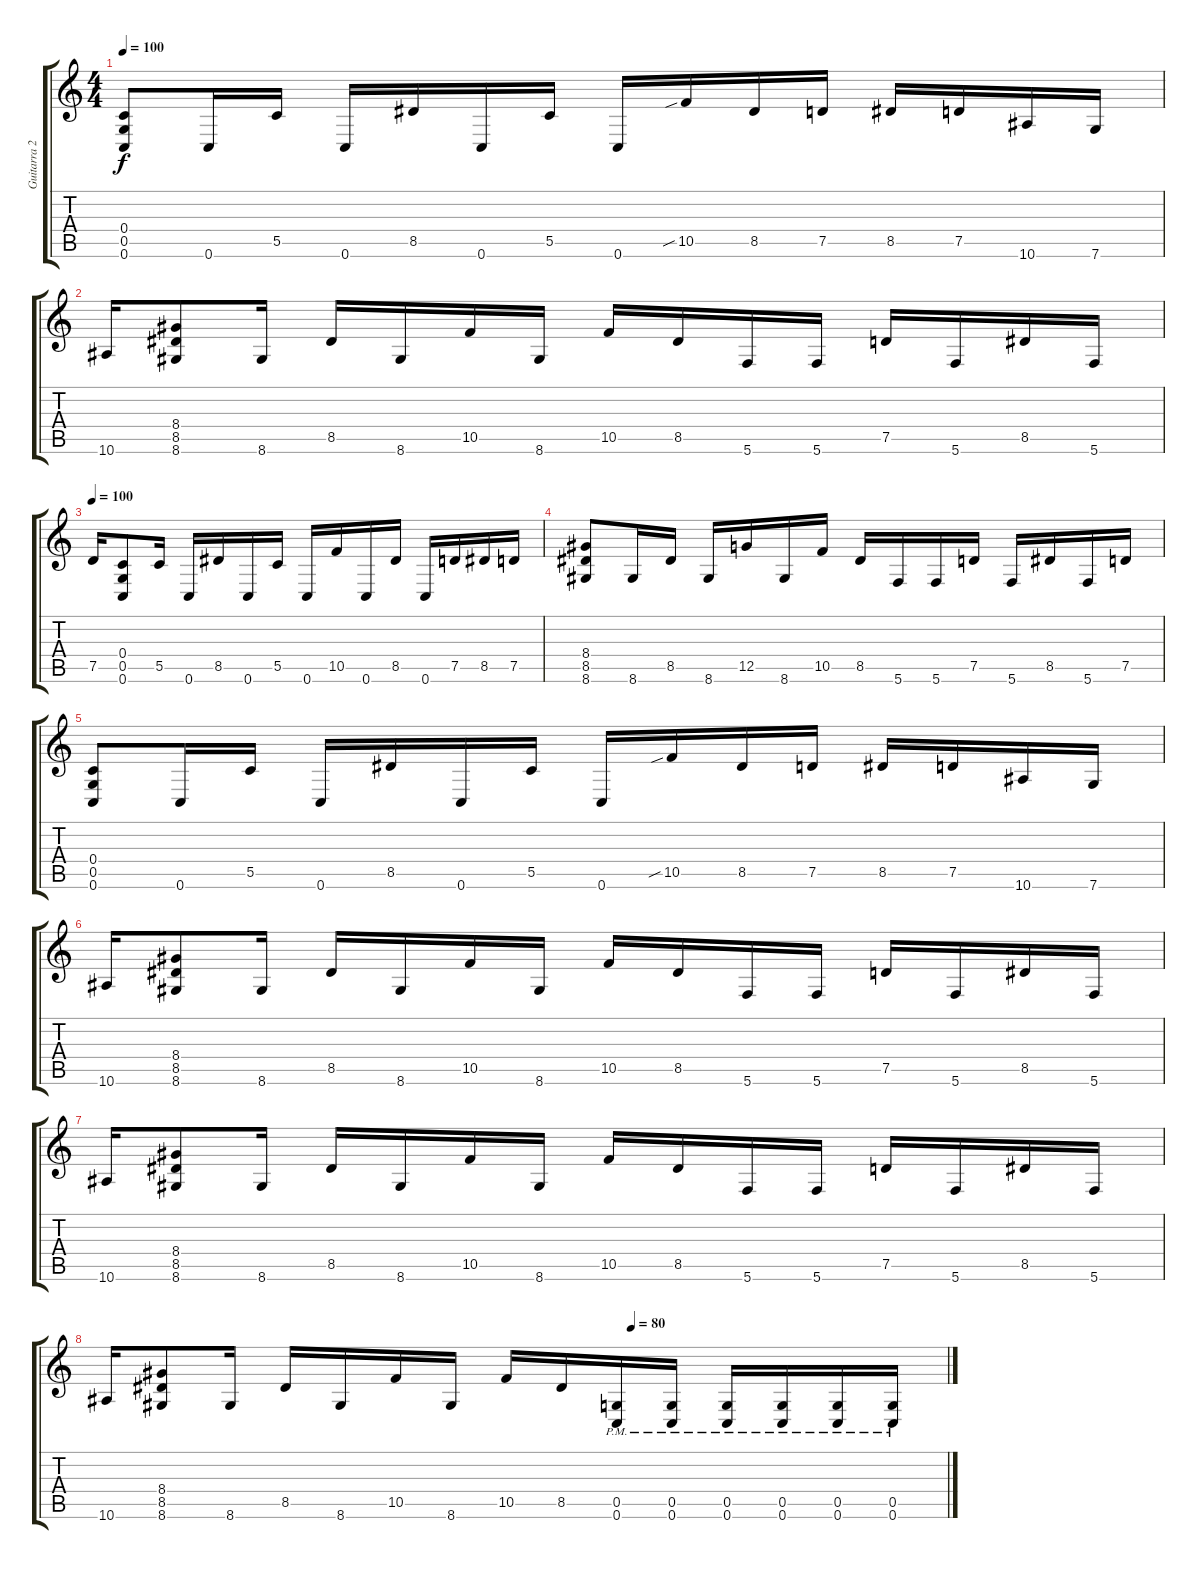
\track ("Guitarra 2" "Guitarra 2") {instrument distortionguitar}
\staff {score tabs}
\tuning (D4 A3 F3 C3 G2 C2) {hide}
\ts (4 4)
\tempo 100
\clef g2
\ks c
(0.4 0.5 0.6).8{dy f} 0.6.16 5.5.16 0.6.16 8.5.16 0.6.16 5.5.16 0.6.16 10.5{sib}.16 8.5.16 7.5.16 8.5.16 7.5.16 10.6.16 7.6.16 |
10.6.16 (8.4 8.5 8.6).8 8.6.16 8.5.16 8.6.16 10.5.16 8.6.16 10.5.16 8.5.16 5.6.16 5.6.16 7.5.16 5.6.16 8.5.16 5.6.16 |
\tempo 100
7.5.16 (0.4 0.5 0.6).8 5.5.16 0.6.16 8.5.16 0.6.16 5.5.16 0.6.16 10.5.16 0.6.16 8.5.16 0.6.16 7.5.16 8.5.16 7.5.16 |
(8.4 8.5 8.6).8 8.6.16 8.5.16 8.6.16 12.5.16 8.6.16 10.5.16 8.5.16 5.6.16 5.6.16 7.5.16 5.6.16 8.5.16 5.6.16 7.5.16 |
(0.4 0.5 0.6).8 0.6.16 5.5.16 0.6.16 8.5.16 0.6.16 5.5.16 0.6.16 10.5{sib}.16 8.5.16 7.5.16 8.5.16 7.5.16 10.6.16 7.6.16 |
10.6.16 (8.4 8.5 8.6).8 8.6.16 8.5.16 8.6.16 10.5.16 8.6.16 10.5.16 8.5.16 5.6.16 5.6.16 7.5.16 5.6.16 8.5.16 5.6.16 |
10.6.16 (8.4 8.5 8.6).8 8.6.16 8.5.16 8.6.16 10.5.16 8.6.16 10.5.16 8.5.16 5.6.16 5.6.16 7.5.16 5.6.16 8.5.16 5.6.16 |
\tempo (80 0.625)
10.6.16 (8.4 8.5 8.6).8 8.6.16 8.5.16 8.6.16 10.5.16 8.6.16 10.5.16 8.5.16 (0.5{pm} 0.6{pm}).16 (0.5{pm} 0.6{pm}).16 (0.5{pm} 0.6{pm}).16 (0.5{pm} 0.6{pm}).16 (0.5{pm} 0.6{pm}).16 (0.5{pm} 0.6{pm}).16
